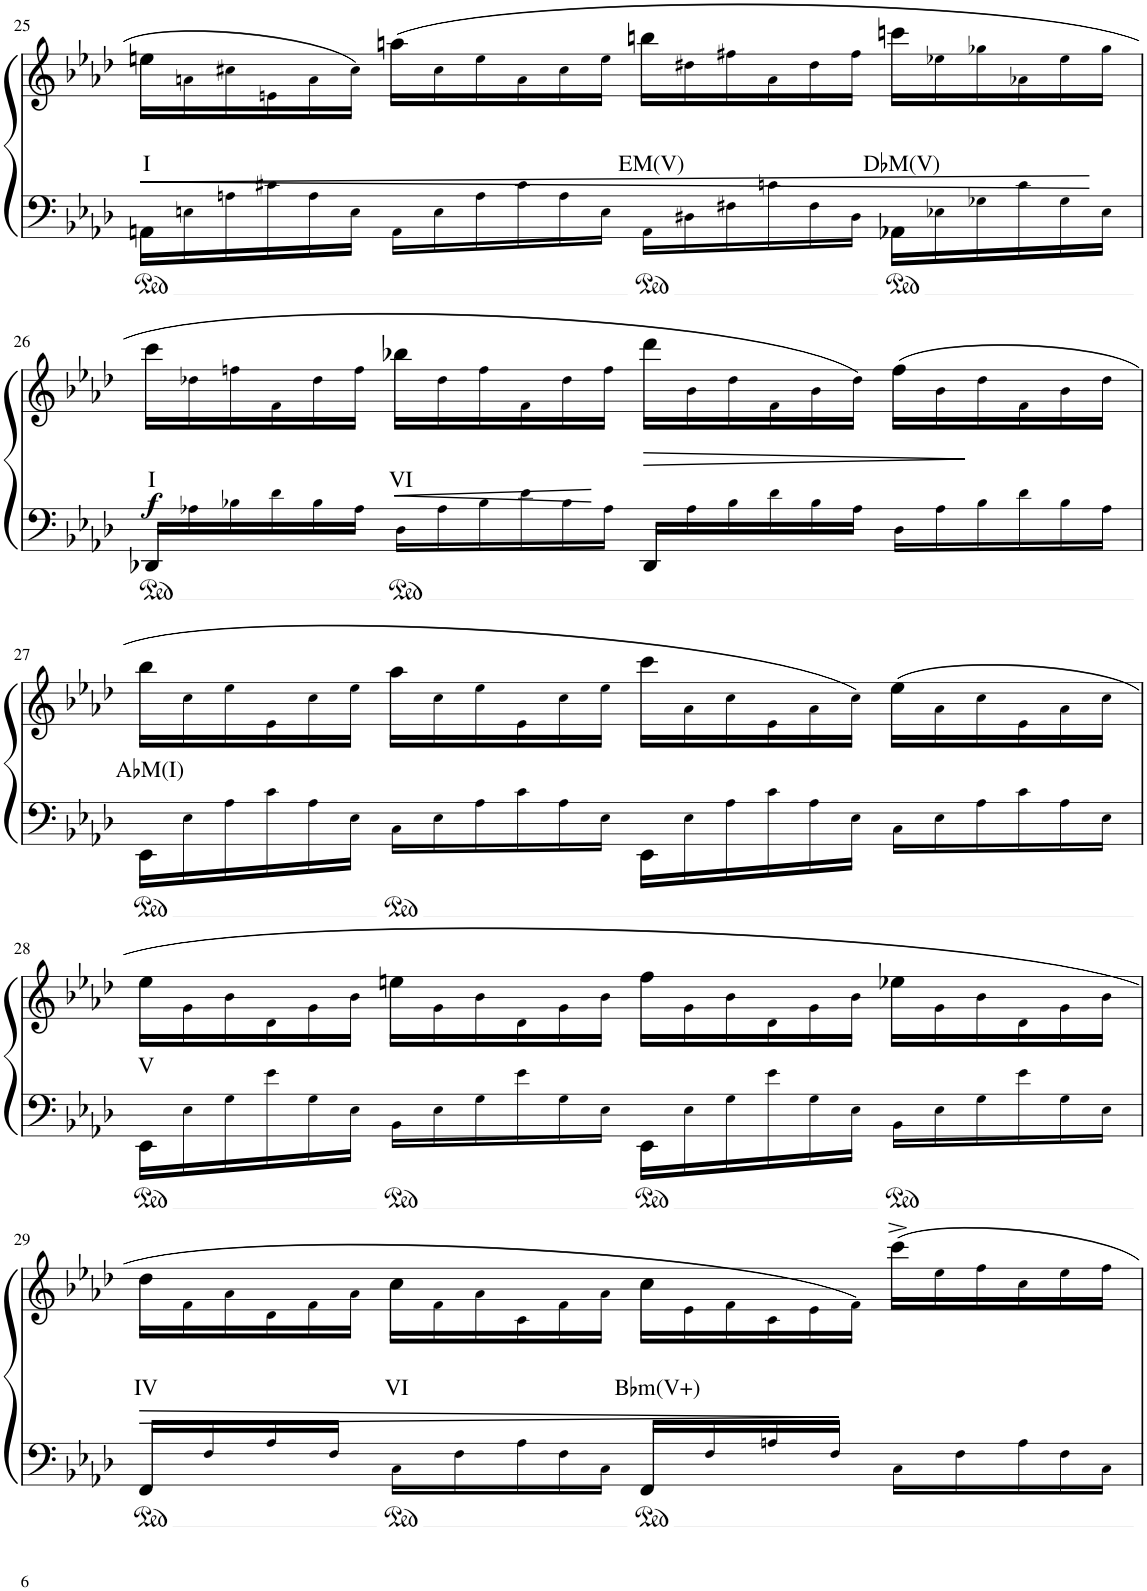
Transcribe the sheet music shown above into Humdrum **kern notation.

**kern	**kern	**text	**dynam
*part1	*part1	*part1	*part1
*staff2	*staff1	*staff1	*staff1/2
*I"Piano	*	*	*
*I'Pno	*	*	*
!!LO:PB:g=z
*clefF4	*clefG2	*	*
*k[b-e-a-d-]	*k[b-e-a-d-]	*	*
*M4/4	*M4/4	*	*
*met(c)	*met(c)	*	*
*Xtuplet	*Xtuplet	*	*
=25	=25	=25	=25
!	!	!LO:LY:b	!LO:HP:b
24AAn\LL	24een\LL	I	<
24En!\	24an!\	.	.
24An!\	24cc#X!\	.	.
24c#X!\	24en!\	.	.
24A!\	24a!\	.	.
24E!\JJ	24cc#!\JJ	.	.
24AA!\LL	(24aan\LL	.	.
24E!\	24cc#!\	.	.
24A!\	24ee!\	.	.
24c#!\	24a!\	.	.
24A!\	24cc#!\	.	.
24E!\JJ	24ee!\JJ	.	.
!	!	!LO:LY:b	!
24AA!\LL	24bbn\LL	EM(V)	.
24D#X!\	24dd#X!\	.	.
24F#X!\	24ff#X!\	.	.
24cn!\	24a!\	.	.
24F#!\	24dd#!\	.	.
24D#!\JJ	24ff#!\JJ	.	.
!	!	!LO:LY:b	!
24AA-X\LL	24cccn\LL	D♭M(V)	.
24E-X!\	24ee-X!\	.	.
24G-X!\	24gg-X!\	.	.
24c!\	24a-X!\	.	.
24G-!\	24ee-!\	.	.
24E-!\JJ	24gg-!\JJ	.	[
!!LO:LB:g=z
=26	=26	=26	=26
!	!	!LO:LY:b	!LO:DY:b
24DD-X/LL	24ccc\LL	I	f
24A-X!\	24dd-X!\	.	.
24B-X!\	24ffn!\	.	.
24d-!\	24f!\	.	.
24B-!\	24dd-!\	.	.
24A-!\JJ	24ff!\JJ	.	.
!	!	!LO:LY:b	!LO:HP:b
24D-!\LL	24bb-X\LL	VI	<
24A-!\	24dd-!\	.	.
24B-!\	24ff!\	.	.
24d-!\	24f!\	.	.
24B-!\	24dd-!\	.	.
24A-!\JJ	24ff!\JJ	.	[
!	!	!	!LO:HP:b
24DD-/LL	24ddd-\LL	.	>
24A-!\	24b-!\	.	.
24B-!\	24dd-!\	.	.
24d-!\	24f!\	.	.
24B-!\	24b-!\	.	.
24A-!\JJ	24dd-!\JJ)	.	.
24D-!\LL	(24ff\LL	.	.
24A-!\	24b-!\	.	.
24B-!\	24dd-!\	.	]
24d-!\	24f!\	.	.
24B-!\	24b-!\	.	.
24A-!\JJ	24dd-!\JJ	.	.
!!LO:LB:g=z
=27	=27	=27	=27
!	!	!LO:LY:b	!
24EE-\LL	24bb-\LL	A♭M(I)	.
24E-!\	24cc!\	.	.
24A-!\	24ee-!\	.	.
24c!\	24e-!\	.	.
24A-!\	24cc!\	.	.
24E-!\JJ	24ee-!\JJ	.	.
24C!\LL	24aa-\LL	.	.
24E-!\	24cc!\	.	.
24A-!\	24ee-!\	.	.
24c!\	24e-!\	.	.
24A-!\	24cc!\	.	.
24E-!\JJ	24ee-!\JJ	.	.
24EE-\LL	24ccc\LL	.	.
24E-!\	24a-!\	.	.
24A-!\	24cc!\	.	.
24c!\	24e-!\	.	.
24A-!\	24a-!\	.	.
24E-!\JJ	24cc!\JJ)	.	.
24C!\LL	(24ee-\LL	.	.
24E-!\	24a-!\	.	.
24A-!\	24cc!\	.	.
24c!\	24e-!\	.	.
24A-!\	24a-!\	.	.
24E-!\JJ	24cc!\JJ	.	.
!!LO:LB:g=z
=28	=28	=28	=28
!	!	!LO:LY:b	!
24EE-\LL	24ee-\LL	V	.
24E-!\	24g!\	.	.
24G!\	24b-!\	.	.
24e-!\	24d-!\	.	.
24G!\	24g!\	.	.
24E-!\JJ	24b-!\JJ	.	.
24BB-!\LL	24een\LL	.	.
24E-!\	24g!\	.	.
24G!\	24b-!\	.	.
24e-!\	24d-!\	.	.
24G!\	24g!\	.	.
24E-!\JJ	24b-!\JJ	.	.
24EE-\LL	24ff\LL	.	.
24E-!\	24g!\	.	.
24G!\	24b-!\	.	.
24e-!\	24d-!\	.	.
24G!\	24g!\	.	.
24E-!\JJ	24b-!\JJ	.	.
24BB-!\LL	24ee-X\LL	.	.
24E-!\	24g!\	.	.
24G!\	24b-!\	.	.
24e-!\	24d-!\	.	.
24G!\	24g!\	.	.
24E-!\JJ	24b-!\JJ	.	.
!!LO:LB:g=z
=29	=29	=29	=29
!	!	!LO:LY:b	!LO:HP:b
16FF/LL	24dd-\LL	IV	>
.	24f!\	.	.
16F!/	.	.	.
.	24a-!\	.	.
16A-!/	24d-!\	.	.
.	24f!\	.	.
16F!/JJ	.	.	.
.	24a-!\JJ	.	.
!	!	!LO:LY:b	!
16C!\LL	24cc\LL	VI	.
.	24f!\	.	.
16F!\	.	.	.
.	24a-!\	.	.
24A-!\	24c!\	.	.
24F!\	24f!\	.	.
24C!\JJ	24a-!\JJ	.	.
!	!	!LO:LY:b	!
16FF/LL	24cc\LL	B♭m(V+)	.
.	24e-!\	.	.
16F!/	.	.	.
.	24f!\	.	.
16An!/	24c!\	.	.
.	24e-!\	.	.
16F!/JJ	.	.	.
.	24f!\JJ)	.	]
16C!\LL	24ccc^\LL	.	.
.	24ee-!\	.	.
16F!\	.	.	.
.	24ff!\	.	.
24A!\	24cc!\	.	.
24F!\	24ee-!\	.	.
24C!\JJ	24ff!\JJ	.	.
=	=	=	=
*-	*-	*-	*-
